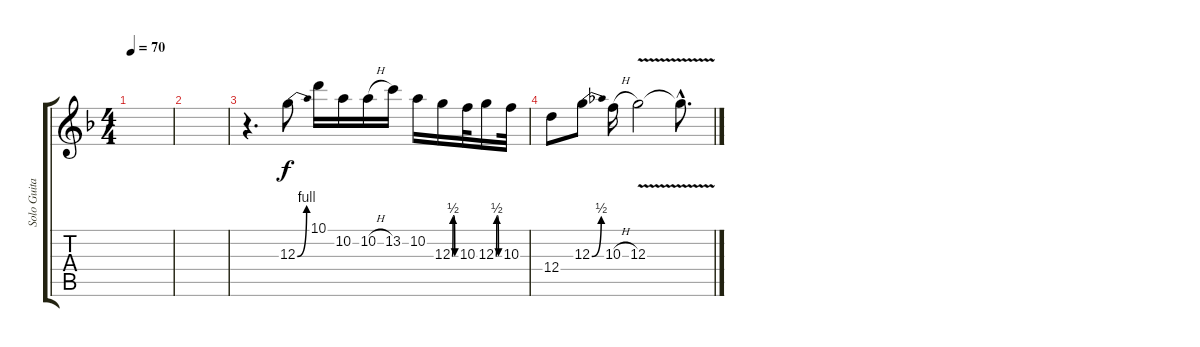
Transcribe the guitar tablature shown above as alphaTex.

\track ("Solo Guitar" "Solo Guita") {instrument overdrivenguitar}
\staff {score tabs}
\tuning (E4 B3 G3 D3 A2 E2) {hide}
\ts (4 4)
\tempo 70
\clef g2
\ks f
|
|
r.4{d} 12.3{be (bend 0 0 60 4)}.8 10.1.16 10.2.16 10.2{h}.16 13.2.16 10.2.16 12.3{be (custom 0 0 15 2 30 2 45 0 60 0)}.16 10.3.32 12.3{be (custom 0 0 15 2 30 2 45 0 60 0)}.16 10.3.32 |
12.4.8 12.3{be (bend 0 0 60 2)}.8 10.3{h}.16 12.3{v}.2 12.3{hac t}.8{d}
